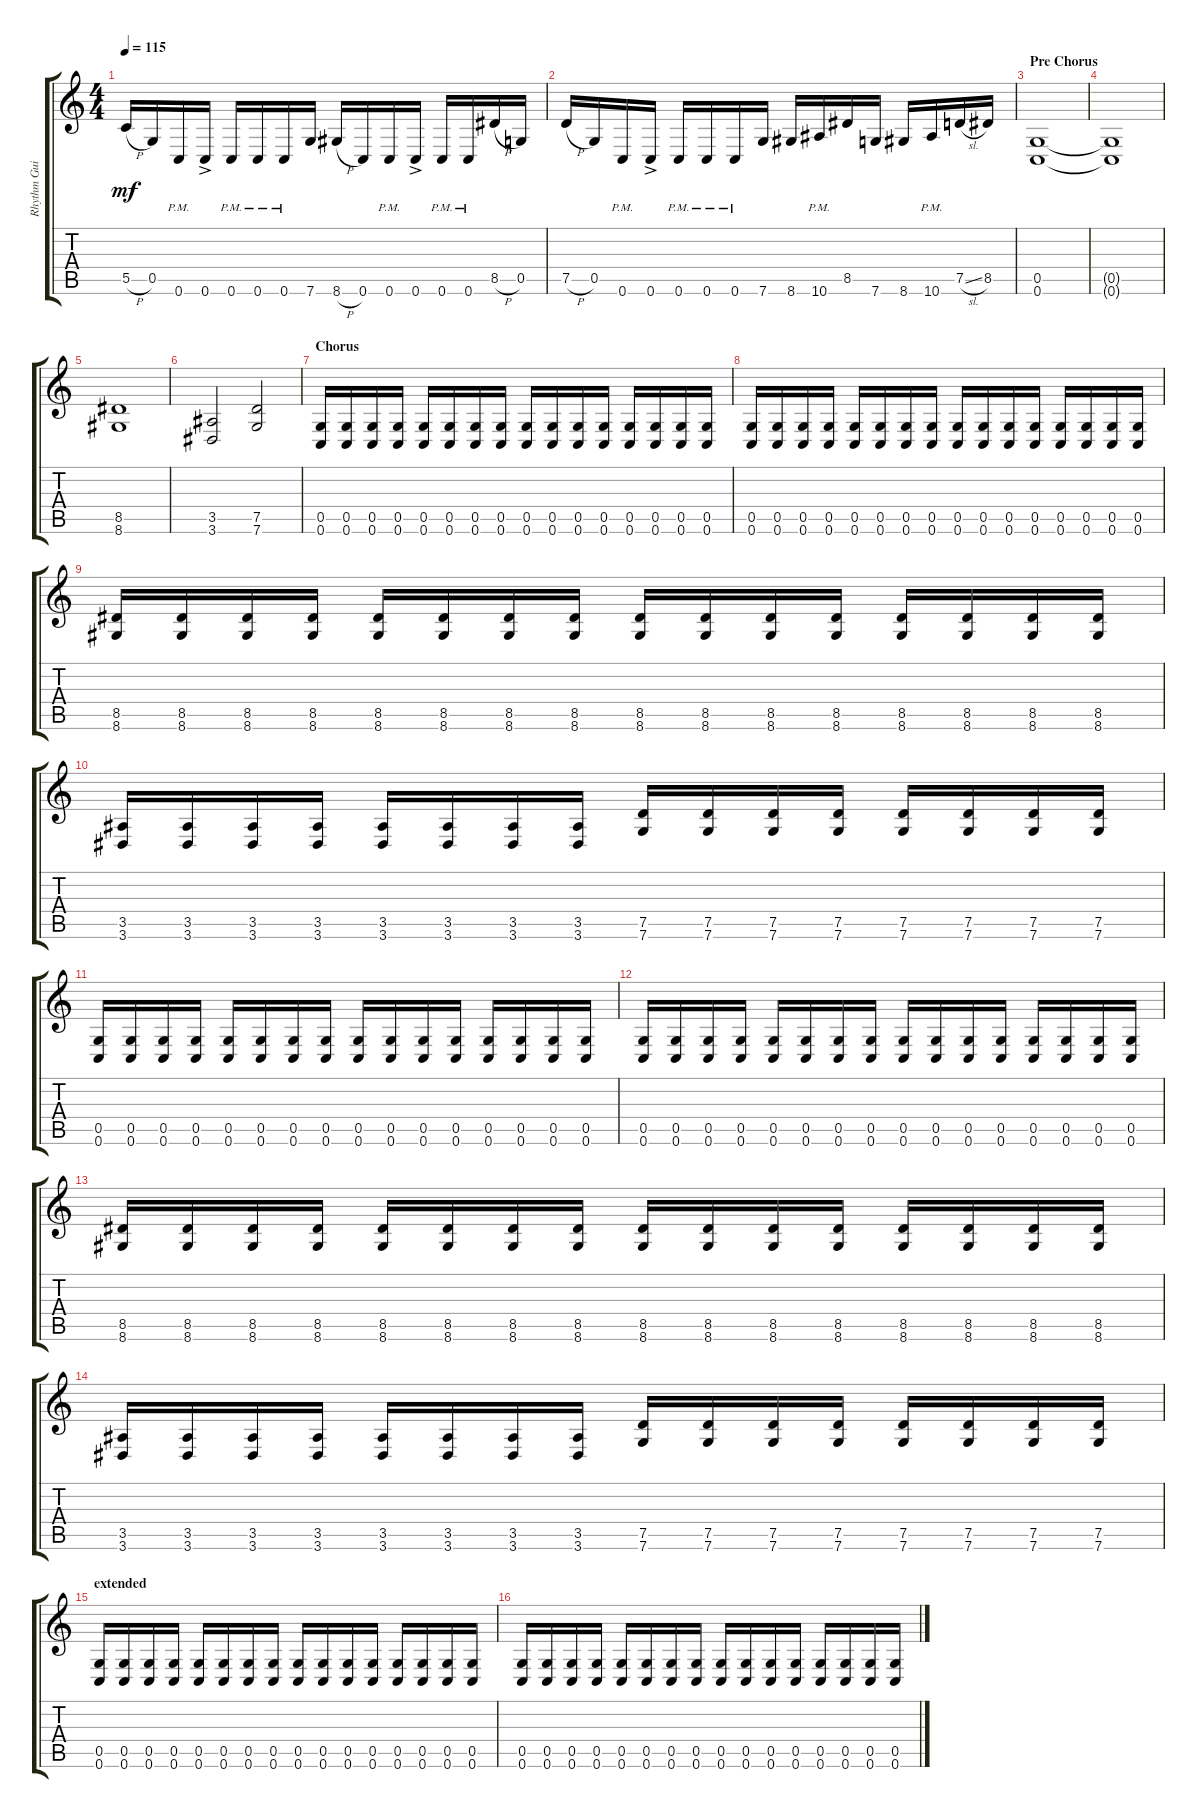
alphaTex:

\track ("Rhythm Guitar" "Rhythm Gui") {instrument distortionguitar}
\staff {score tabs}
\tuning (D4 A3 F3 C3 G2 C2) {hide}
\ts (4 4)
\tempo 115
\clef g2
\ks c
5.5{h}.16{dy mf} 0.5.16 0.6{pm}.16 0.6{ac}.16 0.6{pm}.16 0.6{pm}.16 0.6{pm}.16 7.6.16 8.6{h}.16 0.6.16 0.6{pm}.16 0.6{ac}.16 0.6{pm}.16 0.6{pm}.16 8.5{h}.16 0.5.16 |
7.5{h}.16 0.5.16 0.6{pm}.16 0.6{ac}.16 0.6{pm}.16 0.6{pm}.16 0.6{pm}.16 7.6.16 8.6.16 10.6{pm}.16 8.5.16 7.6.16 8.6.16 10.6{pm}.16 7.5{sl}.16 8.5.16 |
\section ("" "Pre Chorus")
(0.5 0.6).1 |
(0.5{t} 0.6{t}).1 |
(8.5 8.6).1 |
(3.5 3.6).2 (7.5 7.6).2 |
\section ("" "Chorus")
(0.5 0.6).16 (0.5 0.6).16 (0.5 0.6).16 (0.5 0.6).16 (0.5 0.6).16 (0.5 0.6).16 (0.5 0.6).16 (0.5 0.6).16 (0.5 0.6).16 (0.5 0.6).16 (0.5 0.6).16 (0.5 0.6).16 (0.5 0.6).16 (0.5 0.6).16 (0.5 0.6).16 (0.5 0.6).16 |
(0.5 0.6).16 (0.5 0.6).16 (0.5 0.6).16 (0.5 0.6).16 (0.5 0.6).16 (0.5 0.6).16 (0.5 0.6).16 (0.5 0.6).16 (0.5 0.6).16 (0.5 0.6).16 (0.5 0.6).16 (0.5 0.6).16 (0.5 0.6).16 (0.5 0.6).16 (0.5 0.6).16 (0.5 0.6).16 |
(8.5 8.6).16 (8.5 8.6).16 (8.5 8.6).16 (8.5 8.6).16 (8.5 8.6).16 (8.5 8.6).16 (8.5 8.6).16 (8.5 8.6).16 (8.5 8.6).16 (8.5 8.6).16 (8.5 8.6).16 (8.5 8.6).16 (8.5 8.6).16 (8.5 8.6).16 (8.5 8.6).16 (8.5 8.6).16 |
(3.5 3.6).16 (3.5 3.6).16 (3.5 3.6).16 (3.5 3.6).16 (3.5 3.6).16 (3.5 3.6).16 (3.5 3.6).16 (3.5 3.6).16 (7.5 7.6).16 (7.5 7.6).16 (7.5 7.6).16 (7.5 7.6).16 (7.5 7.6).16 (7.5 7.6).16 (7.5 7.6).16 (7.5 7.6).16 |
(0.5 0.6).16 (0.5 0.6).16 (0.5 0.6).16 (0.5 0.6).16 (0.5 0.6).16 (0.5 0.6).16 (0.5 0.6).16 (0.5 0.6).16 (0.5 0.6).16 (0.5 0.6).16 (0.5 0.6).16 (0.5 0.6).16 (0.5 0.6).16 (0.5 0.6).16 (0.5 0.6).16 (0.5 0.6).16 |
(0.5 0.6).16 (0.5 0.6).16 (0.5 0.6).16 (0.5 0.6).16 (0.5 0.6).16 (0.5 0.6).16 (0.5 0.6).16 (0.5 0.6).16 (0.5 0.6).16 (0.5 0.6).16 (0.5 0.6).16 (0.5 0.6).16 (0.5 0.6).16 (0.5 0.6).16 (0.5 0.6).16 (0.5 0.6).16 |
(8.5 8.6).16 (8.5 8.6).16 (8.5 8.6).16 (8.5 8.6).16 (8.5 8.6).16 (8.5 8.6).16 (8.5 8.6).16 (8.5 8.6).16 (8.5 8.6).16 (8.5 8.6).16 (8.5 8.6).16 (8.5 8.6).16 (8.5 8.6).16 (8.5 8.6).16 (8.5 8.6).16 (8.5 8.6).16 |
(3.5 3.6).16 (3.5 3.6).16 (3.5 3.6).16 (3.5 3.6).16 (3.5 3.6).16 (3.5 3.6).16 (3.5 3.6).16 (3.5 3.6).16 (7.5 7.6).16 (7.5 7.6).16 (7.5 7.6).16 (7.5 7.6).16 (7.5 7.6).16 (7.5 7.6).16 (7.5 7.6).16 (7.5 7.6).16 |
\section ("" "extended")
(0.5 0.6).16 (0.5 0.6).16 (0.5 0.6).16 (0.5 0.6).16 (0.5 0.6).16 (0.5 0.6).16 (0.5 0.6).16 (0.5 0.6).16 (0.5 0.6).16 (0.5 0.6).16 (0.5 0.6).16 (0.5 0.6).16 (0.5 0.6).16 (0.5 0.6).16 (0.5 0.6).16 (0.5 0.6).16 |
(0.5 0.6).16 (0.5 0.6).16 (0.5 0.6).16 (0.5 0.6).16 (0.5 0.6).16 (0.5 0.6).16 (0.5 0.6).16 (0.5 0.6).16 (0.5 0.6).16 (0.5 0.6).16 (0.5 0.6).16 (0.5 0.6).16 (0.5 0.6).16 (0.5 0.6).16 (0.5 0.6).16 (0.5 0.6).16
